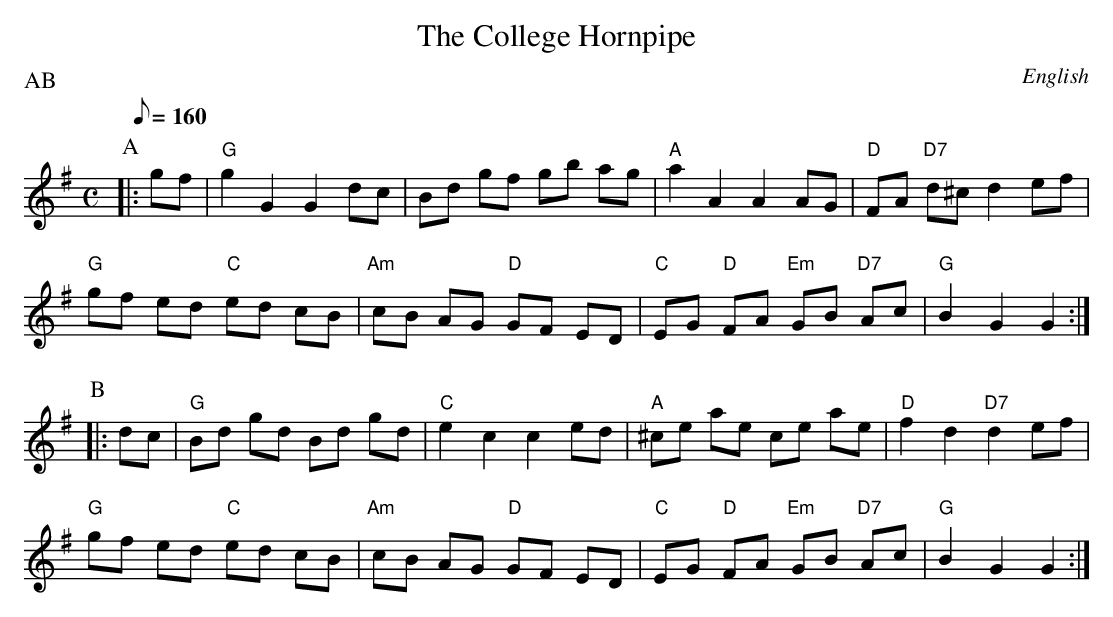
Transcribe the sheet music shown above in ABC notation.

X:1
T:College Hornpipe, The
M:C
L:1/8
Q:160
O:English
P:AB
K:G
P:A
|: gf | "G" g2 G2 G2 dc | Bd gf gb ag | "A" a2 A2 A2 AG |\
   "D" FA "D7" d^c d2 ef |
   "G" gf ed "C" ed cB | "Am" cB AG "D" GF ED |\
    "C" EG "D" FA "Em" GB "D7" Ac | "G" B2 G2 G2 :|
P:B
|: dc | "G" Bd gd Bd gd | "C" e2 c2 c2 ed | "A" ^ce ae ce ae |\
    "D" f2 d2 "D7" d2 ef |
"G" gf ed "C" ed cB | "Am" cB AG "D" GF ED |\
    "C" EG "D" FA "Em" GB "D7" Ac | "G" B2 G2 G2 :|
